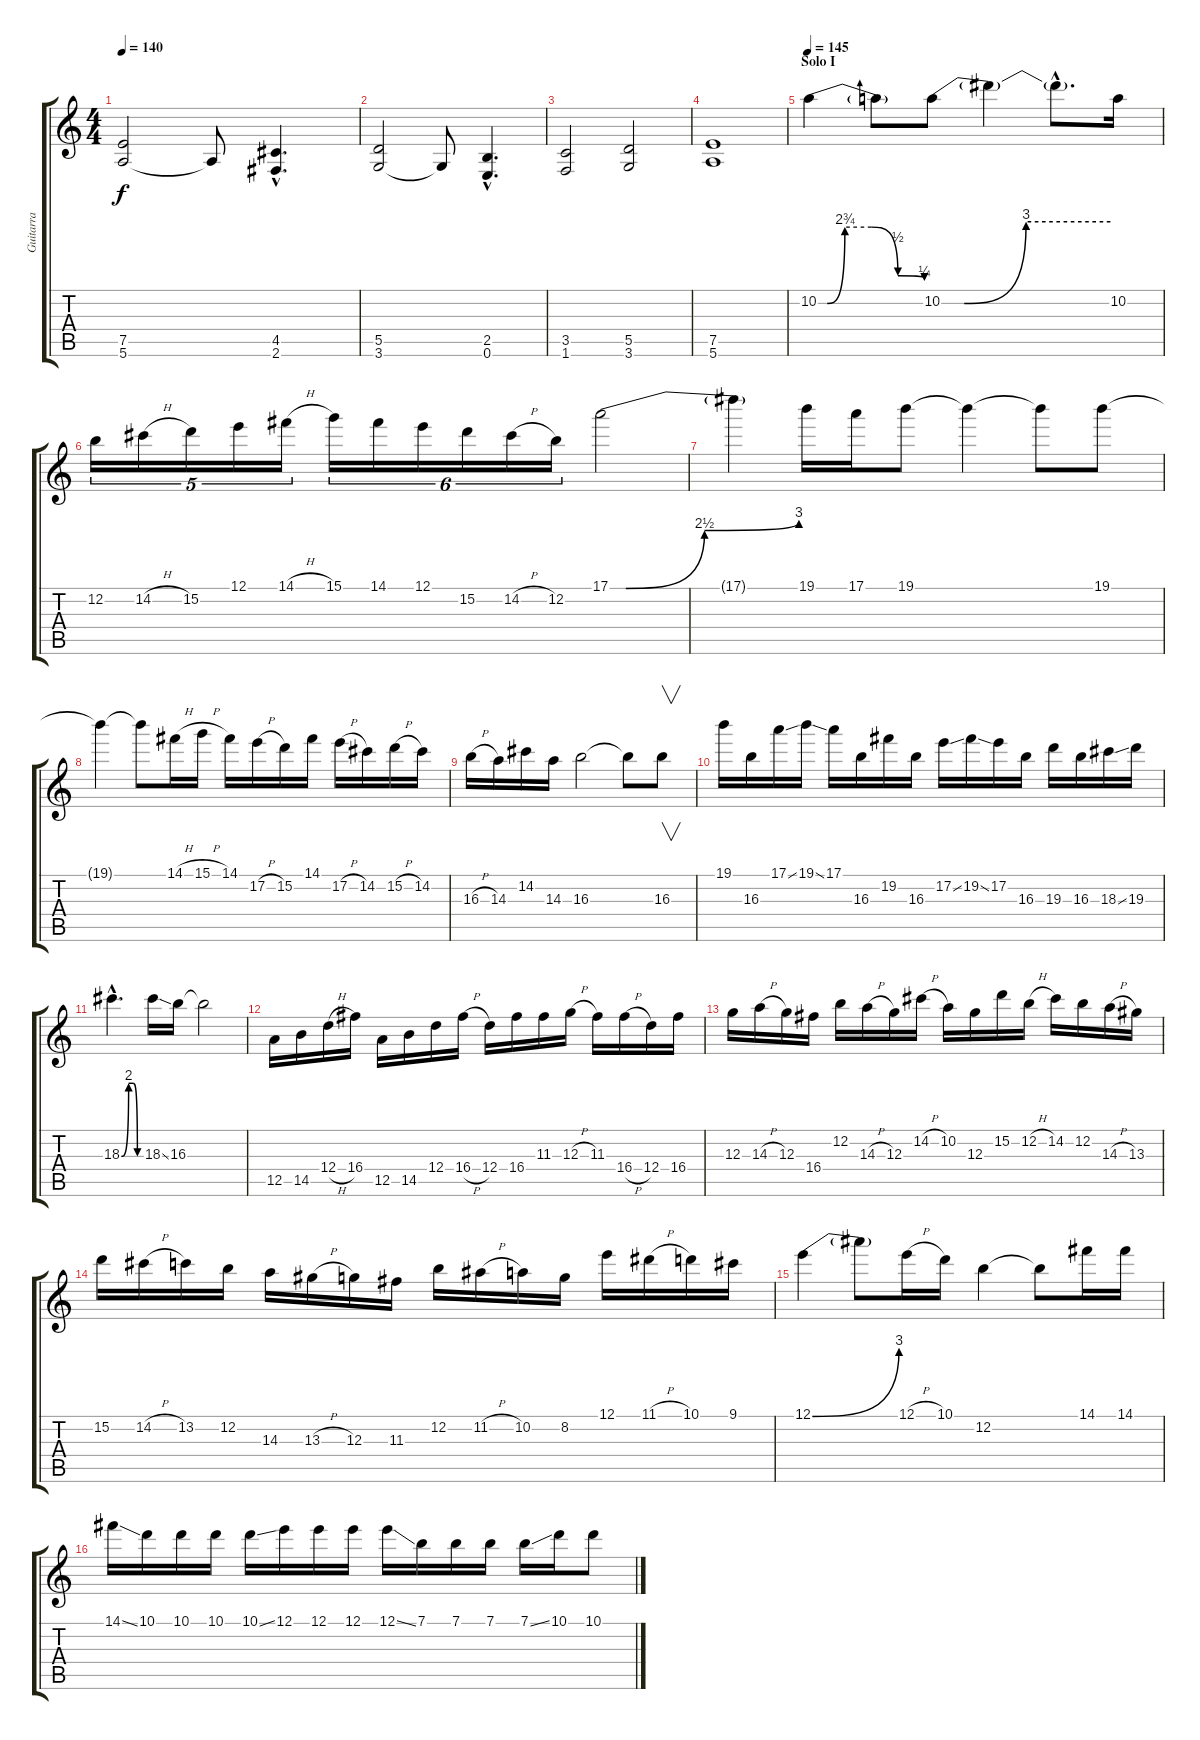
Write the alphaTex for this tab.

\track ("Guitarra" "Guitarra") {instrument distortionguitar}
\staff {score tabs}
\tuning (E4 B3 G3 D3 A2 E2) {hide}
\ts (4 4)
\tempo 140
\clef g2
\ks c
(7.5 5.6).2{dy f} 5.6{t}.8 (4.5{hac} 2.6{hac}).4{d} |
(5.5 3.6).2 3.6{t}.8 (2.5{hac} 0.6{hac}).4{d} |
(3.5 1.6).2 (5.5 3.6).2 |
(7.5 5.6).1 |
\section ("" "Solo I")
\tempo 145
10.2{be (custom 0 0 5 0 15 11 30 11 45 2 60 1)}.4{volume 16 instrument distortionguitar} 10.2{t}.8 10.2{be (custom 0 0 8 0 30 12 60 12)}.8 10.2{t}.4 10.2{hac t}.8{d} 10.2.16 |
12.2.16{tu (5 4)} 14.2{h}.16{tu (5 4)} 15.2.16{tu (5 4)} 12.1.16{tu (5 4)} 14.1{h}.16{tu (5 4)} 15.1.16{tu (6 4)} 14.1.16{tu (6 4)} 12.1.16{tu (6 4)} 15.2.16{tu (6 4)} 14.2{h}.16{tu (6 4)} 12.2.16{tu (6 4)} 17.1{be (custom 0 0 5 0 30 10 60 12)}.2 |
17.1{t}.4 19.1.16 17.1.16 19.1.8 19.1{t}.4 19.1{t}.8 19.1.8 |
19.1{t}.4 19.1{t}.8 14.1{h}.16 15.1{h}.16 14.1.16 17.2{h}.16 15.2.16 14.1.16 17.2{h}.16 14.2.16 15.2{h}.16 14.2.16 |
16.3{h}.16 14.3.16 14.2.16 14.3.16 16.3.2 16.3{t}.8 16.3.8{v} |
19.1.16 16.3.16 17.1{ss}.16 19.1{ss}.16 17.1.16 16.3.16 19.2.16 16.3.16 17.2{ss}.16 19.2{ss}.16 17.2.16 16.3.16 19.3.16 16.3.16 18.3{ss}.16 19.3.16 |
18.3{be (custom 0 0 22 8 36 8 49 0 60 0) hac}.4{d} 18.3{ss}.16 16.3.16 16.3{t}.2 |
12.5.16 14.5.16 12.4{h}.16 16.4.16 12.5.16 14.5.16 12.4.16 16.4{h}.16 12.4.16 16.4.16 11.3.16 12.3{h}.16 11.3.16 16.4{h}.16 12.4.16 16.4.16 |
12.3.16 14.3{h}.16 12.3.16 16.4.16 12.2.16 14.3{h}.16 12.3.16 14.2{h}.16 10.2.16 12.3.16 15.2.16 12.2{h}.16 14.2.16 12.2.16 14.3{h}.16 13.3.16 |
15.2.16 14.2{h}.16 13.2.16 12.2.16 14.3.16 13.3{h}.16 12.3.16 11.3.16 12.2.16 11.2{h}.16 10.2.16 8.2.16 12.1.16 11.1{h}.16 10.1.16 9.1.16 |
12.1{be (bend 0 0 60 12)}.4 12.1{t}.8 12.1{h}.16 10.1.16 12.2.4 12.2{t}.8 14.1.16 14.1.16 |
14.1{ss}.16 10.1.16 10.1.16 10.1.16 10.1{ss}.16 12.1.16 12.1.16 12.1.16 12.1{ss}.16 7.1.16 7.1.16 7.1.16 7.1{ss}.16 10.1.16 10.1.8
